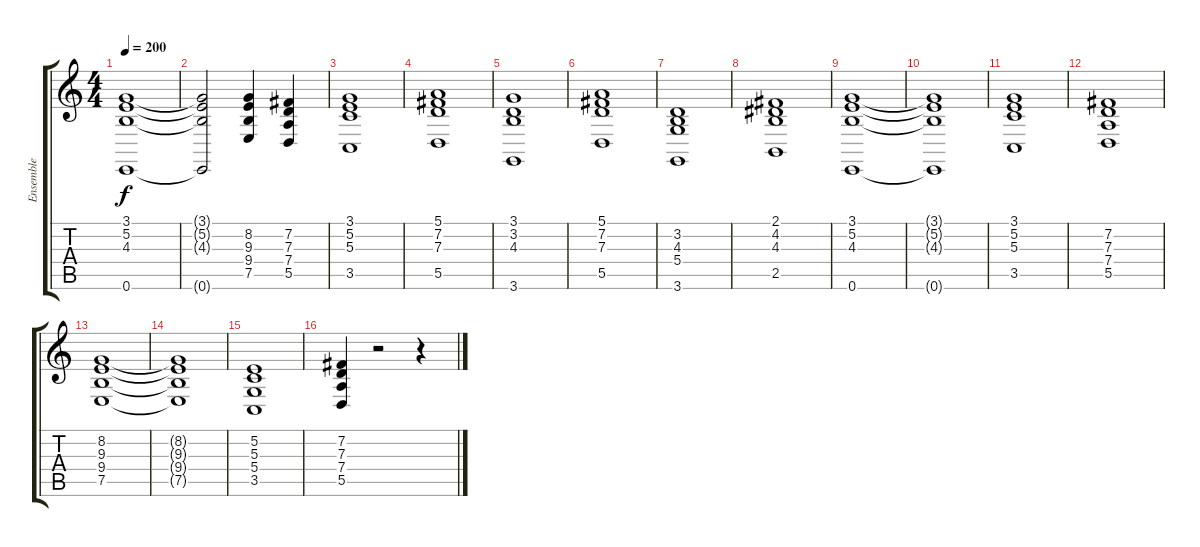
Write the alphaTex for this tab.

\track ("Ensemble" "Ensemble") {instrument stringensemble1}
\staff {score tabs}
\tuning (E4 B3 G3 D3 A2 E2) {hide}
\ts (4 4)
\tempo 200
\clef g2
\ks c
(3.1 5.2 4.3 0.6).1{dy f} |
(3.1{t} 5.2{t} 4.3{t} 0.6{t}).2 (8.2 9.3 9.4 7.5).4 (7.2 7.3 7.4 5.5).4 |
(3.1 5.2 5.3 3.5).1 |
(5.1 7.2 7.3 5.5).1 |
(3.1 3.2 4.3 3.6).1 |
(5.1 7.2 7.3 5.5).1 |
(3.2 4.3 5.4 3.6).1 |
(2.1 4.2 4.3 2.5).1 |
(3.1 5.2 4.3 0.6).1 |
(3.1{t} 5.2{t} 4.3{t} 0.6{t}).1 |
(3.1 5.2 5.3 3.5).1 |
(7.2 7.3 7.4 5.5).1 |
(8.2 9.3 9.4 7.5).1 |
(8.2{t} 9.3{t} 9.4{t} 7.5{t}).1 |
(5.2 5.3 5.4 3.5).1 |
(7.2 7.3 7.4 5.5).4 r.2 r.4
